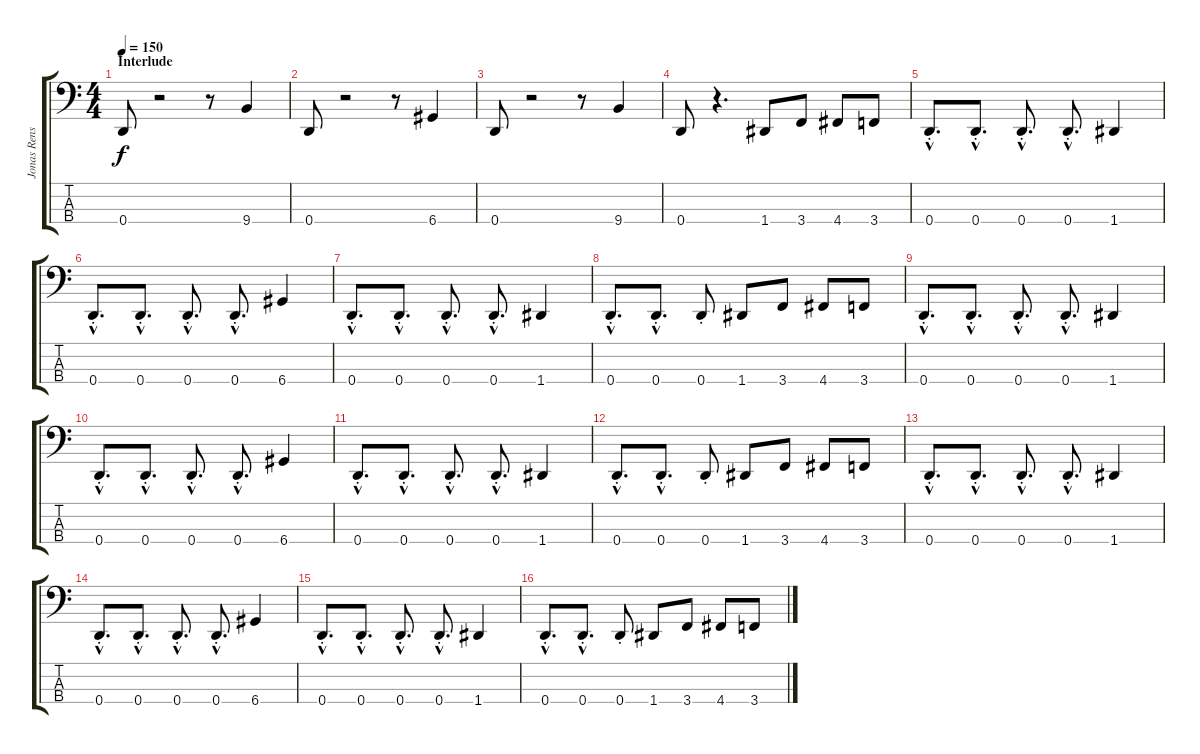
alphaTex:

\track ("Jonas Renske" "Jonas Rens") {instrument electricbasspick}
\staff {score tabs}
\tuning (G2 D2 A1 D1) {hide}
\ts (4 4)
\section ("" "Interlude")
\tempo 150
\clef f4
\ks c
0.4.8{dy f} r.2 r.8 9.4.4 |
0.4.8 r.2 r.8 6.4.4 |
0.4.8 r.2 r.8 9.4.4 |
0.4.8 r.4{d} 1.4.8 3.4.8 4.4.8 3.4.8 |
0.4{hac st}.8{d} 0.4{hac st}.8{d} 0.4{hac st}.8{d} 0.4{hac st}.8{d} 1.4.4 |
0.4{hac st}.8{d} 0.4{hac st}.8{d} 0.4{hac st}.8{d} 0.4{hac st}.8{d} 6.4.4 |
0.4{hac st}.8{d} 0.4{hac st}.8{d} 0.4{hac st}.8{d} 0.4{hac st}.8{d} 1.4.4 |
0.4{hac st}.8{d} 0.4{hac st}.8{d} 0.4{st}.8 1.4.8 3.4.8 4.4.8 3.4.8 |
0.4{hac st}.8{d} 0.4{hac st}.8{d} 0.4{hac st}.8{d} 0.4{hac st}.8{d} 1.4.4 |
0.4{hac st}.8{d} 0.4{hac st}.8{d} 0.4{hac st}.8{d} 0.4{hac st}.8{d} 6.4.4 |
0.4{hac st}.8{d} 0.4{hac st}.8{d} 0.4{hac st}.8{d} 0.4{hac st}.8{d} 1.4.4 |
0.4{hac st}.8{d} 0.4{hac st}.8{d} 0.4{st}.8 1.4.8 3.4.8 4.4.8 3.4.8 |
0.4{hac st}.8{d} 0.4{hac st}.8{d} 0.4{hac st}.8{d} 0.4{hac st}.8{d} 1.4.4 |
0.4{hac st}.8{d} 0.4{hac st}.8{d} 0.4{hac st}.8{d} 0.4{hac st}.8{d} 6.4.4 |
0.4{hac st}.8{d} 0.4{hac st}.8{d} 0.4{hac st}.8{d} 0.4{hac st}.8{d} 1.4.4 |
0.4{hac st}.8{d} 0.4{hac st}.8{d} 0.4{st}.8 1.4.8 3.4.8 4.4.8 3.4.8
